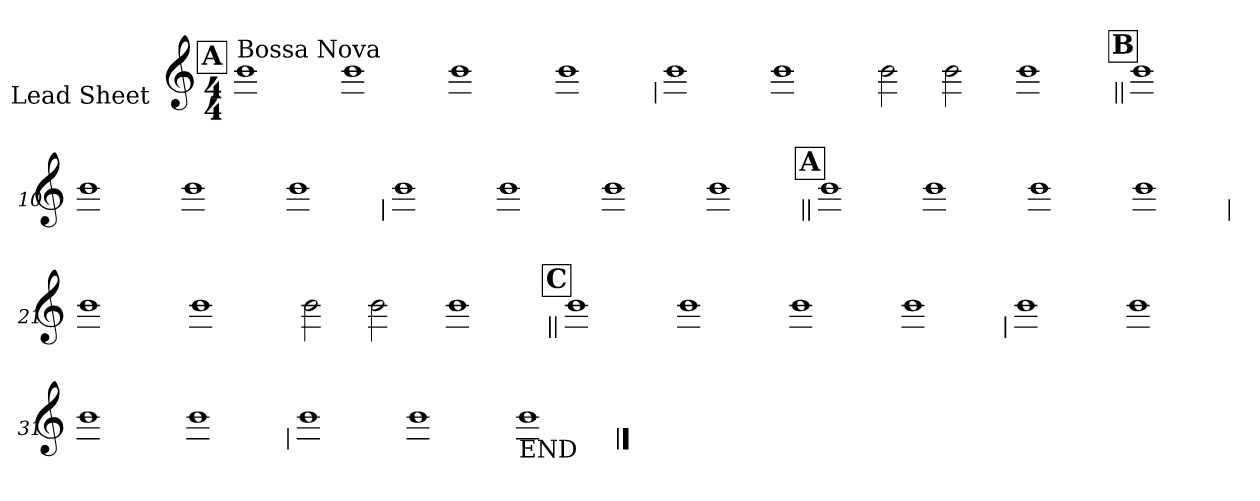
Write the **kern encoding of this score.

**kern
*part1
*staff1
*I"Lead Sheet
*stria0
*clefG2
*k[]
*C:
*M4/4
!!LO:REH:place=s1:a:t=A
=1||
!LO:TX:a:t=Bossa Nova
1b
=2-
1b
=3-
1b
=4-
1b
!!LO:LB:g=z
=5
1b
=6-
1b
=7-
2b
2b
=8-
1b
!!LO:LB:g=z
!!LO:REH:place=s1:a:t=B
=9||
1b
=10-
1b
=11-
1b
=12-
1b
!!LO:LB:g=z
=13
1b
=14-
1b
=15-
1b
=16-
1b
!!LO:LB:g=z
!!LO:REH:place=s1:a:t=A
=17||
1b
=18-
1b
=19-
1b
=20-
1b
!!LO:LB:g=z
=21
1b
=22-
1b
=23-
2b
2b
=24-
1b
!!LO:LB:g=z
!!LO:REH:place=s1:a:t=C
=25||
1b
=26-
1b
=27-
1b
=28-
1b
!!LO:LB:g=z
=29
1b
=30-
1b
=31-
1b
=32-
1b
!!LO:LB:g=z
=33
1b
=34-
1b
=35-
!LO:TX:b:t=END
1b
==
*-
